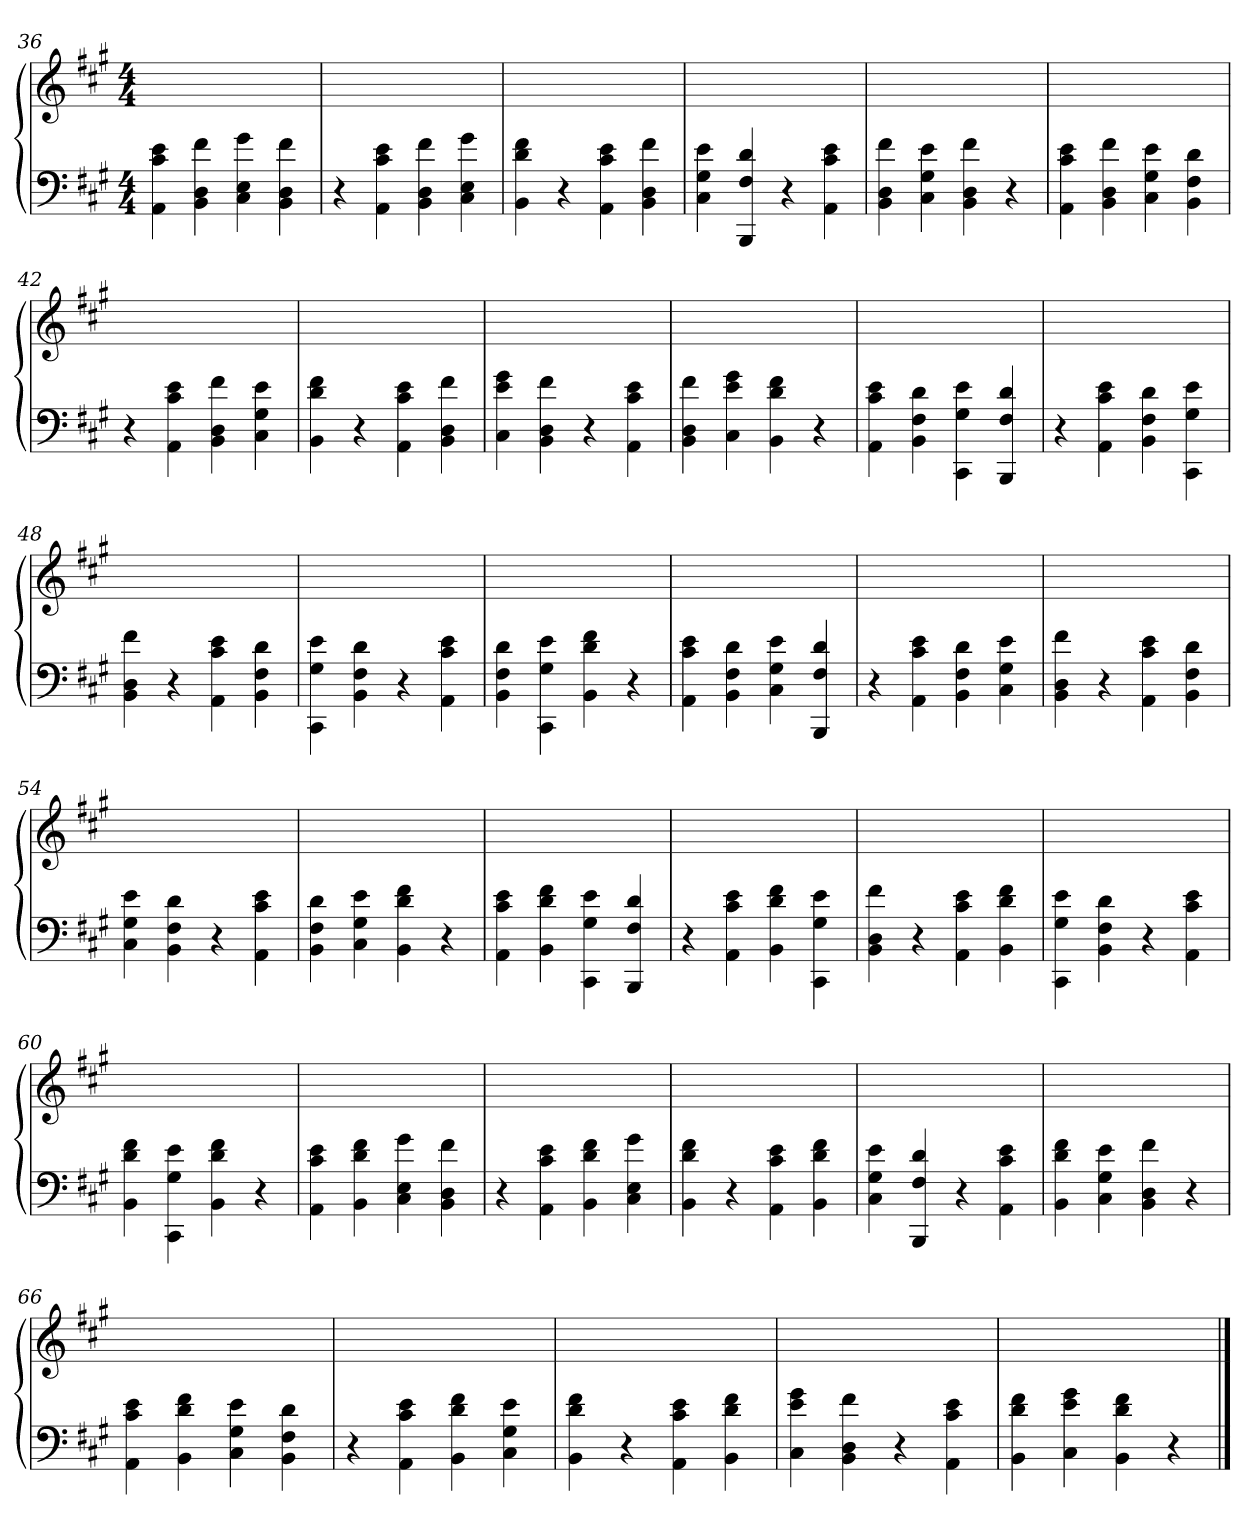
**kern	**kern
*part2	*part1
*staff2	*staff1
*clefF4	*clefG2
*k[f#c#g#]	*k[f#c#g#]
*A:	*A:
*M4/4	*M4/4
=36	=36
4AA 4c# 4e	1ryy
4BB 4D 4f#	.
4C# 4E 4g#	.
4BB 4D 4f#	.
=37	=37
4r	1ryy
4AA 4c# 4e	.
4BB 4D 4f#	.
4C# 4E 4g#	.
=38	=38
4BB 4d 4f#	1ryy
4r	.
4AA 4c# 4e	.
4BB 4D 4f#	.
=39	=39
4C# 4G# 4e	1ryy
4BBB 4F# 4d	.
4r	.
4AA 4c# 4e	.
=40	=40
4BB 4D 4f#	1ryy
4C# 4G# 4e	.
4BB 4D 4f#	.
4r	.
=41	=41
4AA 4c# 4e	1ryy
4BB 4D 4f#	.
4C# 4G# 4e	.
4BB 4F# 4d	.
=42	=42
4r	1ryy
4AA 4c# 4e	.
4BB 4D 4f#	.
4C# 4G# 4e	.
=43	=43
4BB 4d 4f#	1ryy
4r	.
4AA 4c# 4e	.
4BB 4D 4f#	.
=44	=44
4C# 4e 4g#	1ryy
4BB 4D 4f#	.
4r	.
4AA 4c# 4e	.
=45	=45
4BB 4D 4f#	1ryy
4C# 4e 4g#	.
4BB 4d 4f#	.
4r	.
=46	=46
4AA 4c# 4e	1ryy
4BB 4F# 4d	.
4CC# 4G# 4e	.
4BBB 4F# 4d	.
=47	=47
4r	1ryy
4AA 4c# 4e	.
4BB 4F# 4d	.
4CC# 4G# 4e	.
=48	=48
4BB 4D 4f#	1ryy
4r	.
4AA 4c# 4e	.
4BB 4F# 4d	.
=49	=49
4CC# 4G# 4e	1ryy
4BB 4F# 4d	.
4r	.
4AA 4c# 4e	.
=50	=50
4BB 4F# 4d	1ryy
4CC# 4G# 4e	.
4BB 4d 4f#	.
4r	.
=51	=51
4AA 4c# 4e	1ryy
4BB 4F# 4d	.
4C# 4G# 4e	.
4BBB 4F# 4d	.
=52	=52
4r	1ryy
4AA 4c# 4e	.
4BB 4F# 4d	.
4C# 4G# 4e	.
=53	=53
4BB 4D 4f#	1ryy
4r	.
4AA 4c# 4e	.
4BB 4F# 4d	.
=54	=54
4C# 4G# 4e	1ryy
4BB 4F# 4d	.
4r	.
4AA 4c# 4e	.
=55	=55
4BB 4F# 4d	1ryy
4C# 4G# 4e	.
4BB 4d 4f#	.
4r	.
=56	=56
4AA 4c# 4e	1ryy
4BB 4d 4f#	.
4CC# 4G# 4e	.
4BBB 4F# 4d	.
=57	=57
4r	1ryy
4AA 4c# 4e	.
4BB 4d 4f#	.
4CC# 4G# 4e	.
=58	=58
4BB 4D 4f#	1ryy
4r	.
4AA 4c# 4e	.
4BB 4d 4f#	.
=59	=59
4CC# 4G# 4e	1ryy
4BB 4F# 4d	.
4r	.
4AA 4c# 4e	.
=60	=60
4BB 4d 4f#	1ryy
4CC# 4G# 4e	.
4BB 4d 4f#	.
4r	.
=61	=61
4AA 4c# 4e	1ryy
4BB 4d 4f#	.
4C# 4E 4g#	.
4BB 4D 4f#	.
=62	=62
4r	1ryy
4AA 4c# 4e	.
4BB 4d 4f#	.
4C# 4E 4g#	.
=63	=63
4BB 4d 4f#	1ryy
4r	.
4AA 4c# 4e	.
4BB 4d 4f#	.
=64	=64
4C# 4G# 4e	1ryy
4BBB 4F# 4d	.
4r	.
4AA 4c# 4e	.
=65	=65
4BB 4d 4f#	1ryy
4C# 4G# 4e	.
4BB 4D 4f#	.
4r	.
=66	=66
4AA 4c# 4e	1ryy
4BB 4d 4f#	.
4C# 4G# 4e	.
4BB 4F# 4d	.
=67	=67
4r	1ryy
4AA 4c# 4e	.
4BB 4d 4f#	.
4C# 4G# 4e	.
=68	=68
4BB 4d 4f#	1ryy
4r	.
4AA 4c# 4e	.
4BB 4d 4f#	.
=69	=69
4C# 4e 4g#	1ryy
4BB 4D 4f#	.
4r	.
4AA 4c# 4e	.
=70	=70
4BB 4d 4f#	1ryy
4C# 4e 4g#	.
4BB 4d 4f#	.
4r	.
==	==
*-	*-
